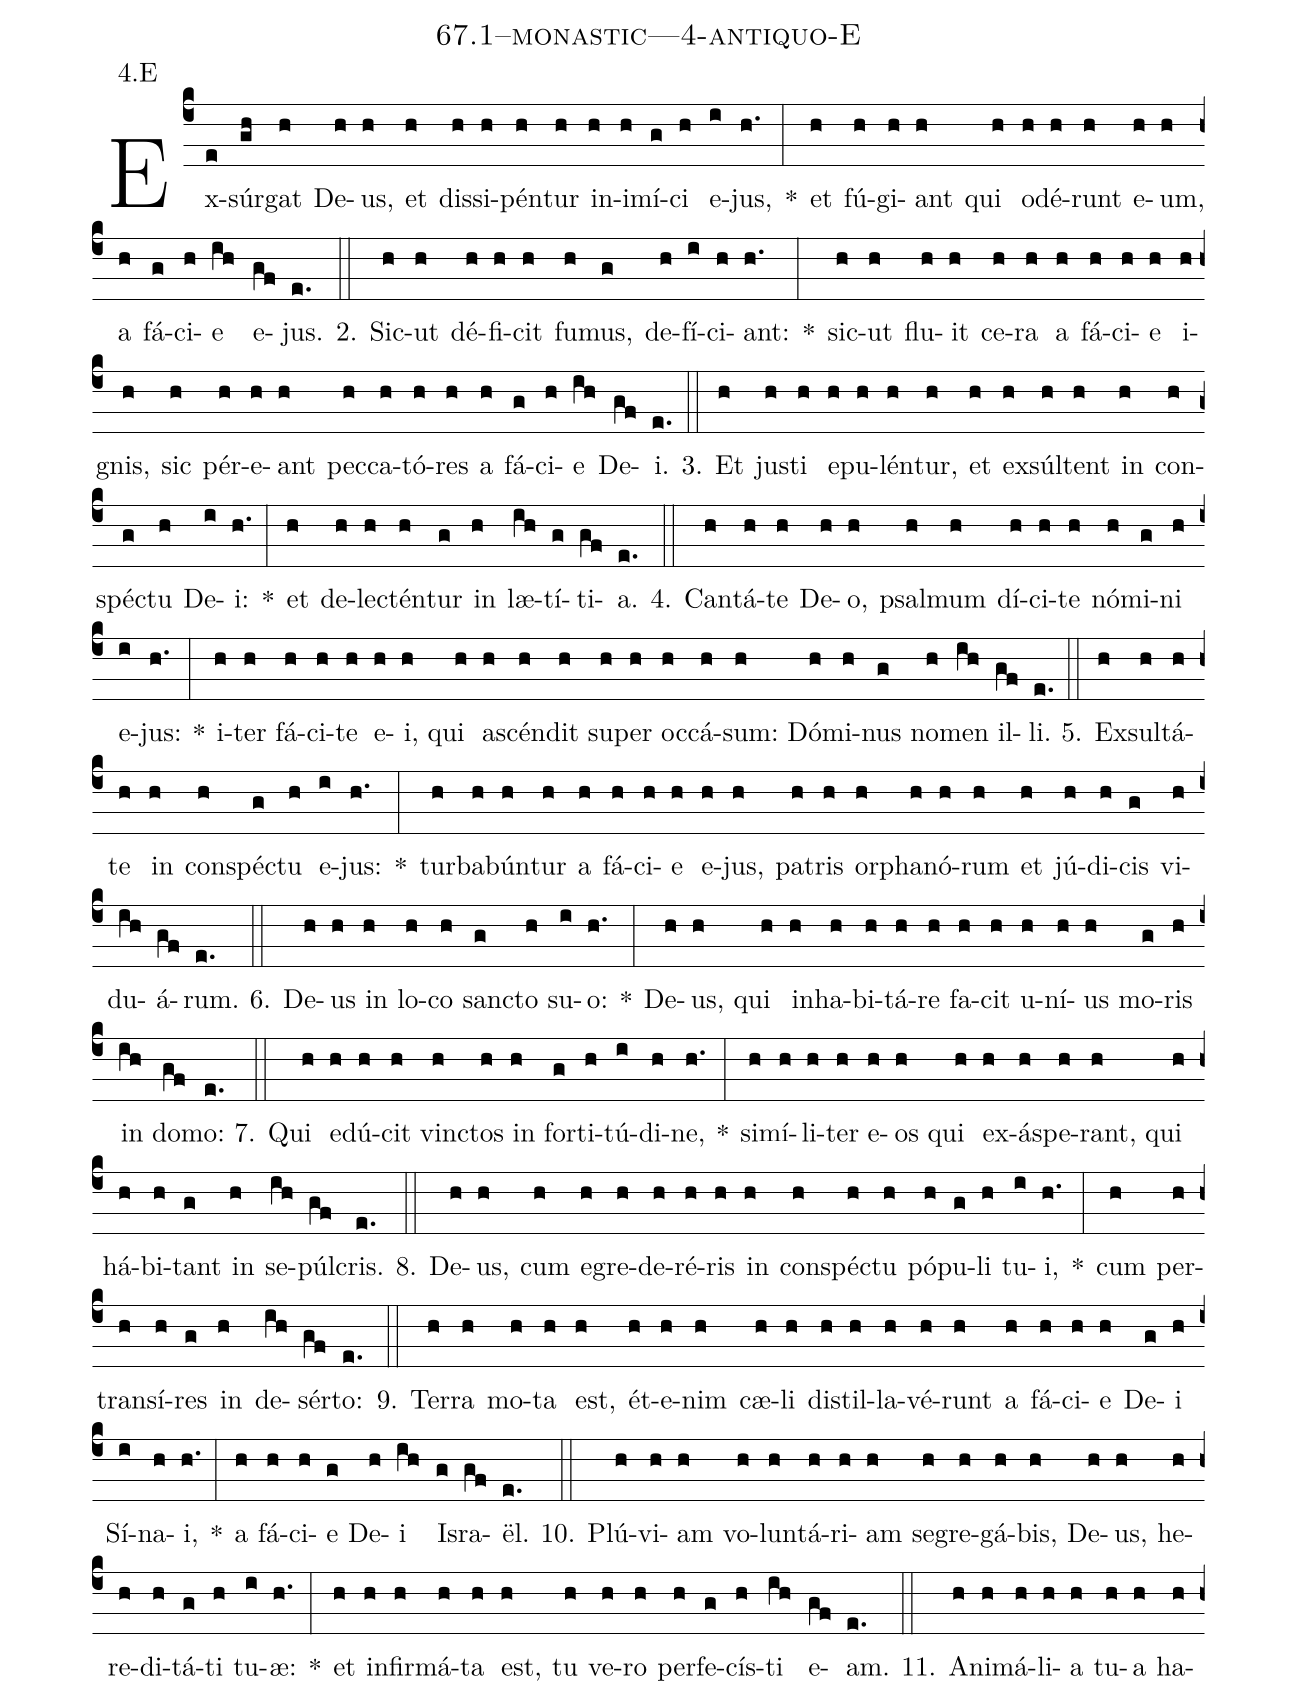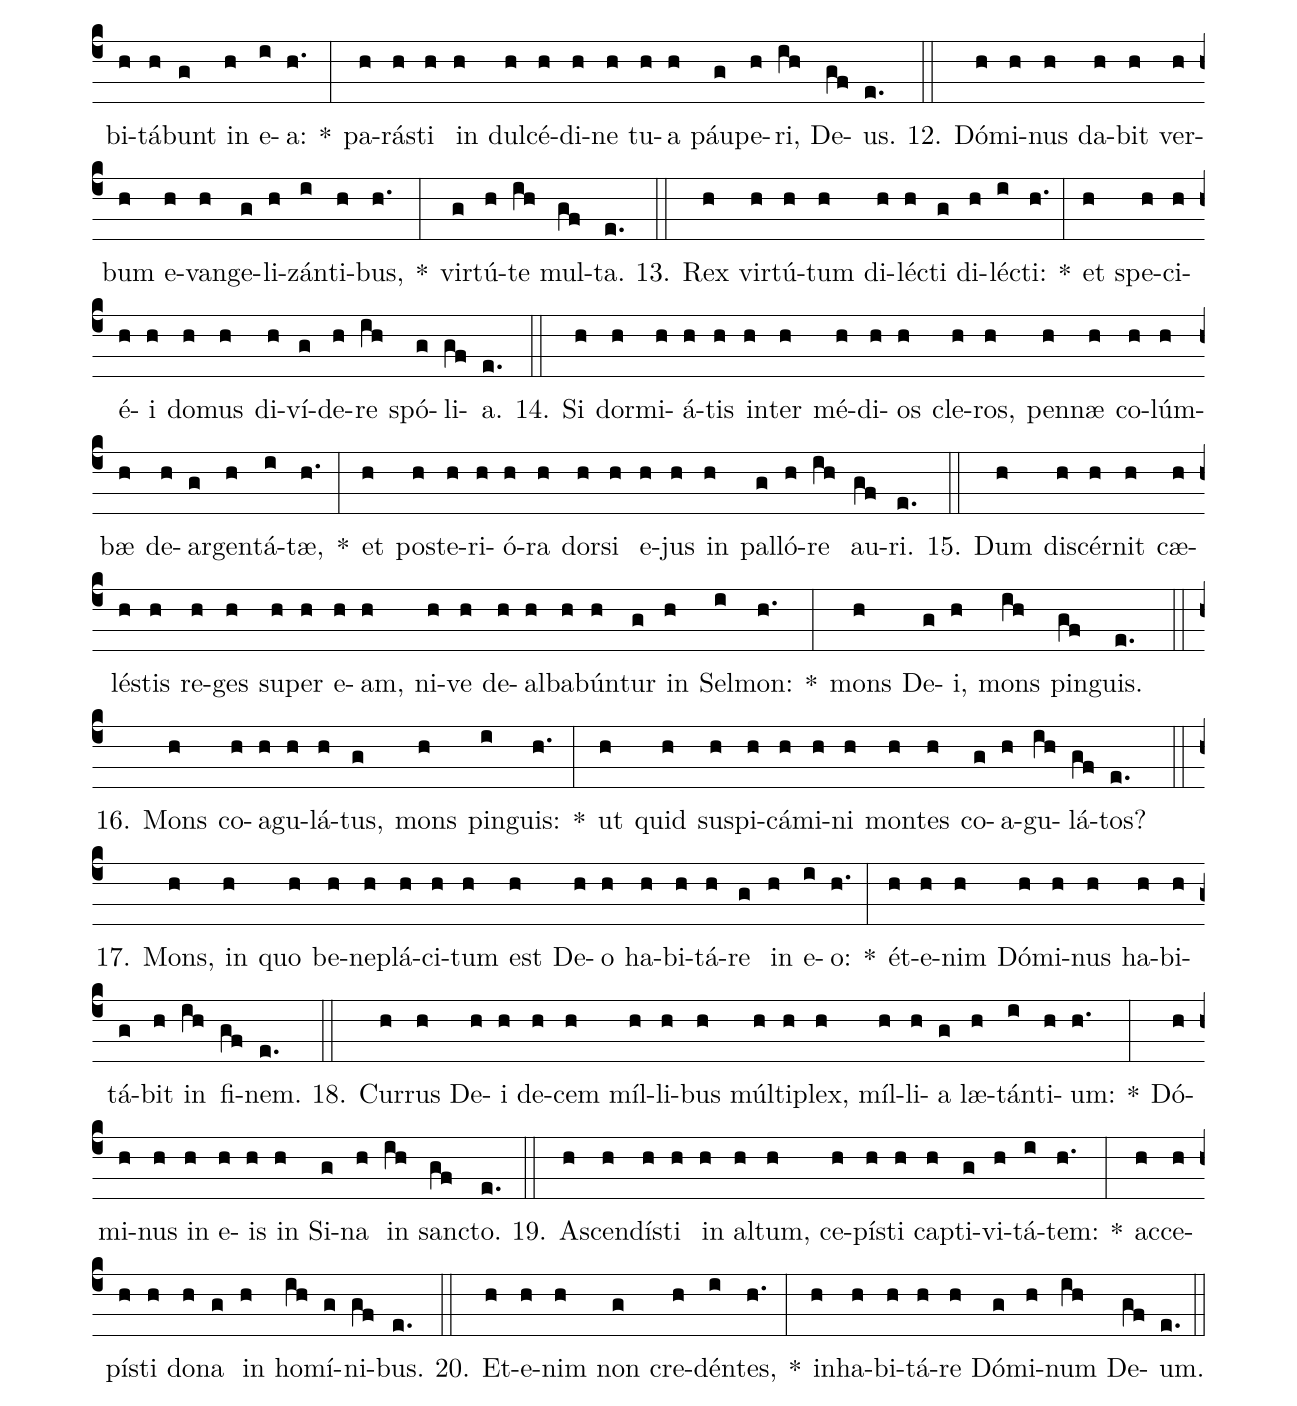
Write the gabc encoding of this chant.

name: 67.1--monastic---4-antiquo-E;
annotation: 4.E;
%%
(c4)Ex(e)súr(gh)gat(h) De(h)us,(h) et(h) dis(h)si(h)pén(h)tur(h) in(h)i(h)mí(g)ci(h) e(i)jus,(h.) *(:) et(h) fú(h)gi(h)ant(h) qui(h) o(h)dé(h)runt(h) e(h)um,(h) a(h) fá(g)ci(h)e(ih) e(gf)jus.(e.) (::)
2. Sic(h)ut(h) dé(h)fi(h)cit(h) fu(h)mus,(g) de(h)fí(i)ci(h)ant:(h.) *(:) sic(h)ut(h) flu(h)it(h) ce(h)ra(h) a(h) fá(h)ci(h)e(h) i(h)gnis,(h) sic(h) pér(h)e(h)ant(h) pec(h)ca(h)tó(h)res(h) a(h) fá(g)ci(h)e(ih) De(gf)i.(e.) (::)
3. Et(h) jus(h)ti(h) e(h)pu(h)lén(h)tur,(h) et(h) ex(h)súl(h)tent(h) in(h) con(h)spéc(g)tu(h) De(i)i:(h.) *(:) et(h) de(h)lec(h)tén(h)tur(g) in(h) læ(ih)tí(g)ti(gf)a.(e.) (::)
4. Can(h)tá(h)te(h) De(h)o,(h) psal(h)mum(h) dí(h)ci(h)te(h) nó(h)mi(g)ni(h) e(i)jus:(h.) *(:) i(h)ter(h) fá(h)ci(h)te(h) e(h)i,(h) qui(h) a(h)scén(h)dit(h) su(h)per(h) oc(h)cá(h)sum:(h) Dó(h)mi(h)nus(g) no(h)men(ih) il(gf)li.(e.) (::)
5. Ex(h)sul(h)tá(h)te(h) in(h) con(h)spéc(g)tu(h) e(i)jus:(h.) *(:) tur(h)ba(h)bún(h)tur(h) a(h) fá(h)ci(h)e(h) e(h)jus,(h) pa(h)tris(h) or(h)pha(h)nó(h)rum(h) et(h) jú(h)di(h)cis(g) vi(h)du(ih)á(gf)rum.(e.) (::)
6. De(h)us(h) in(h) lo(h)co(h) sanc(g)to(h) su(i)o:(h.) *(:) De(h)us,(h) qui(h) in(h)ha(h)bi(h)tá(h)re(h) fa(h)cit(h) u(h)ní(h)us(h) mo(g)ris(h) in(ih) do(gf)mo:(e.) (::)
7. Qui(h) e(h)dú(h)cit(h) vinc(h)tos(h) in(h) for(g)ti(h)tú(i)di(h)ne,(h.) *(:) si(h)mí(h)li(h)ter(h) e(h)os(h) qui(h) ex(h)ás(h)pe(h)rant,(h) qui(h) há(h)bi(h)tant(g) in(h) se(ih)púl(gf)cris.(e.) (::)
8. De(h)us,(h) cum(h) e(h)gre(h)de(h)ré(h)ris(h) in(h) con(h)spéc(h)tu(h) pó(h)pu(g)li(h) tu(i)i,(h.) *(:) cum(h) per(h)trans(h)í(h)res(g) in(h) de(ih)sér(gf)to:(e.) (::)
9. Ter(h)ra(h) mo(h)ta(h) est,(h) ét(h)e(h)nim(h) cæ(h)li(h) di(h)stil(h)la(h)vé(h)runt(h) a(h) fá(h)ci(h)e(h) De(g)i(h) Sí(i)na(h)i,(h.) *(:) a(h) fá(h)ci(h)e(g) De(h)i(ih) Is(g)ra(gf)ël.(e.) (::)
10. Plú(h)vi(h)am(h) vo(h)lun(h)tá(h)ri(h)am(h) se(h)gre(h)gá(h)bis,(h) De(h)us,(h) he(h)re(h)di(h)tá(g)ti(h) tu(i)æ:(h.) *(:) et(h) in(h)fir(h)má(h)ta(h) est,(h) tu(h) ve(h)ro(h) per(h)fe(g)cís(h)ti(ih) e(gf)am.(e.) (::)
11. A(h)ni(h)má(h)li(h)a(h) tu(h)a(h) ha(h)bi(h)tá(h)bunt(g) in(h) e(i)a:(h.) *(:) pa(h)rás(h)ti(h) in(h) dul(h)cé(h)di(h)ne(h) tu(h)a(h) páu(g)pe(h)ri,(ih) De(gf)us.(e.) (::)
12. Dó(h)mi(h)nus(h) da(h)bit(h) ver(h)bum(h) e(h)van(h)ge(g)li(h)zán(i)ti(h)bus,(h.) *(:) vir(g)tú(h)te(ih) mul(gf)ta.(e.) (::)
13. Rex(h) vir(h)tú(h)tum(h) di(h)léc(h)ti(g) di(h)léc(i)ti:(h.) *(:) et(h) spe(h)ci(h)é(h)i(h) do(h)mus(h) di(h)ví(g)de(h)re(ih) spó(g)li(gf)a.(e.) (::)
14. Si(h) dor(h)mi(h)á(h)tis(h) in(h)ter(h) mé(h)di(h)os(h) cle(h)ros,(h) pen(h)næ(h) co(h)lúm(h)bæ(h) de(h)ar(g)gen(h)tá(i)tæ,(h.) *(:) et(h) post(h)e(h)ri(h)ó(h)ra(h) dor(h)si(h) e(h)jus(h) in(h) pal(g)ló(h)re(ih) au(gf)ri.(e.) (::)
15. Dum(h) di(h)scér(h)nit(h) cæ(h)lés(h)tis(h) re(h)ges(h) su(h)per(h) e(h)am,(h) ni(h)ve(h) de(h)al(h)ba(h)bún(h)tur(g) in(h) Sel(i)mon:(h.) *(:) mons(h) De(g)i,(h) mons(ih) pin(gf)guis.(e.) (::)
16. Mons(h) co(h)a(h)gu(h)lá(h)tus,(g) mons(h) pin(i)guis:(h.) *(:) ut(h) quid(h) su(h)spi(h)cá(h)mi(h)ni(h) mon(h)tes(h) co(g)a(h)gu(ih)lá(gf)tos?(e.) (::)
17. Mons,(h) in(h) quo(h) be(h)ne(h)plá(h)ci(h)tum(h) est(h) De(h)o(h) ha(h)bi(h)tá(h)re(g) in(h) e(i)o:(h.) *(:) ét(h)e(h)nim(h) Dó(h)mi(h)nus(h) ha(h)bi(h)tá(g)bit(h) in(ih) fi(gf)nem.(e.) (::)
18. Cur(h)rus(h) De(h)i(h) de(h)cem(h) míl(h)li(h)bus(h) múl(h)ti(h)plex,(h) míl(h)li(h)a(g) læ(h)tán(i)ti(h)um:(h.) *(:) Dó(h)mi(h)nus(h) in(h) e(h)is(h) in(h) Si(g)na(h) in(ih) sanc(gf)to.(e.) (::)
19. A(h)scen(h)dís(h)ti(h) in(h) al(h)tum,(h) ce(h)pís(h)ti(h) cap(h)ti(g)vi(h)tá(i)tem:(h.) *(:) ac(h)ce(h)pís(h)ti(h) do(h)na(g) in(h) ho(ih)mí(g)ni(gf)bus.(e.) (::)
20. Et(h)e(h)nim(h) non(g) cre(h)dén(i)tes,(h.) *(:) in(h)ha(h)bi(h)tá(h)re(h) Dó(g)mi(h)num(ih) De(gf)um.(e.) (::)
